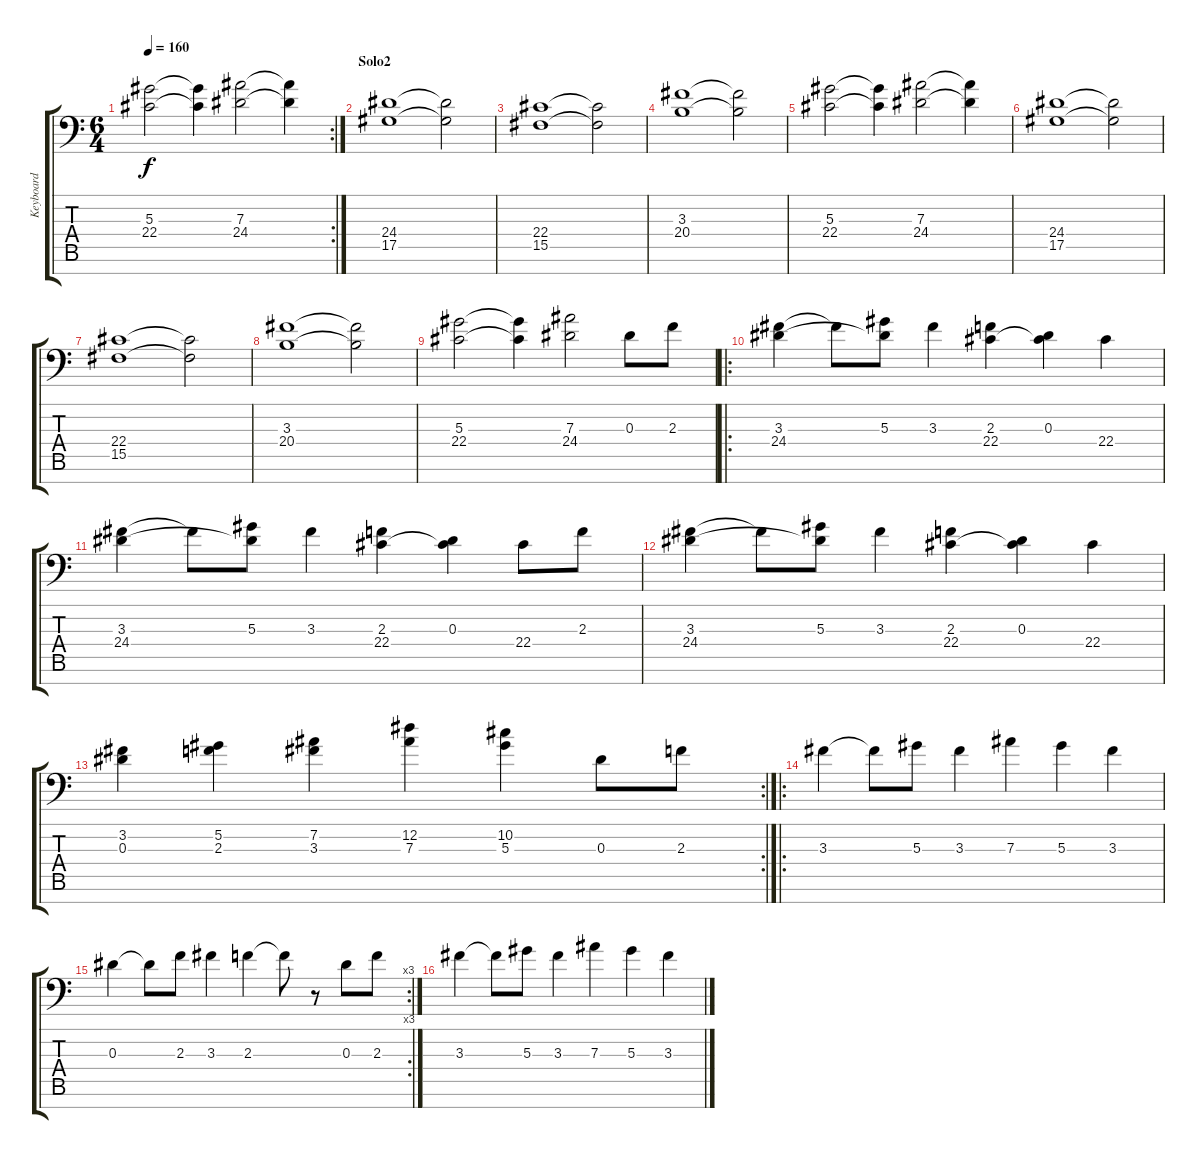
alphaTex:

\track ("Keyboard" "Keyboard") {instrument tremolostrings}
\staff {score tabs}
\tuning (Eb4 Eb4 Eb4 Eb2 Eb2 Eb2 Eb1) {hide}
\rc 2
\ts (6 4)
\tempo 160
\clef f4
\ks c
(5.3 22.4).2{dy f} (5.3{t} 22.4{t}).4 (7.3 24.4).2 (7.3{t} 24.4{t}).4 |
\section ("" "Solo2")
(24.4 17.5).1 (24.4{t} 17.5{t}).2 |
(22.4 15.5).1 (22.4{t} 15.5{t}).2 |
(3.3 20.4).1 (3.3{t} 20.4{t}).2 |
(5.3 22.4).2 (5.3{t} 22.4{t}).4 (7.3 24.4).2 (7.3{t} 24.4{t}).4 |
(24.4 17.5).1 (24.4{t} 17.5{t}).2 |
(22.4 15.5).1 (22.4{t} 15.5{t}).2 |
(3.3 20.4).1 (3.3{t} 20.4{t}).2 |
(5.3 22.4).2 (5.3{t} 22.4{t}).4 (7.3 24.4).2 0.3.8{volume 16 instrument harpsichord} 2.3.8 |
\ro
(3.3 24.4).4 3.3{t}.8 (5.3 24.4{t}).8 3.3.4 (2.3 22.4).4 (0.3 22.4{t}).4 22.4.4 |
(3.3 24.4).4 3.3{t}.8 (5.3 24.4{t}).8 3.3.4 (2.3 22.4).4 (0.3 22.4{t}).4 22.4.8 2.3.8 |
(3.3 24.4).4 3.3{t}.8 (5.3 24.4{t}).8 3.3.4 (2.3 22.4).4 (0.3 22.4{t}).4 22.4.4 |
\rc 2
(3.2 0.3).4 (5.2 2.3).4 (7.2 3.3).4 (12.2 7.3).4 (10.2 5.3).4 0.3.8 2.3.8 |
\ro
3.3.4{instrument flute} 3.3{t}.8 5.3.8 3.3.4 7.3.4 5.3.4 3.3.4 |
\rc 3
0.3.4 0.3{t}.8 2.3.8 3.3.4 2.3.4 2.3{t}.8 r.8 0.3.8 2.3.8 |
3.3.4 3.3{t}.8 5.3.8 3.3.4 7.3.4 5.3.4 3.3.4
